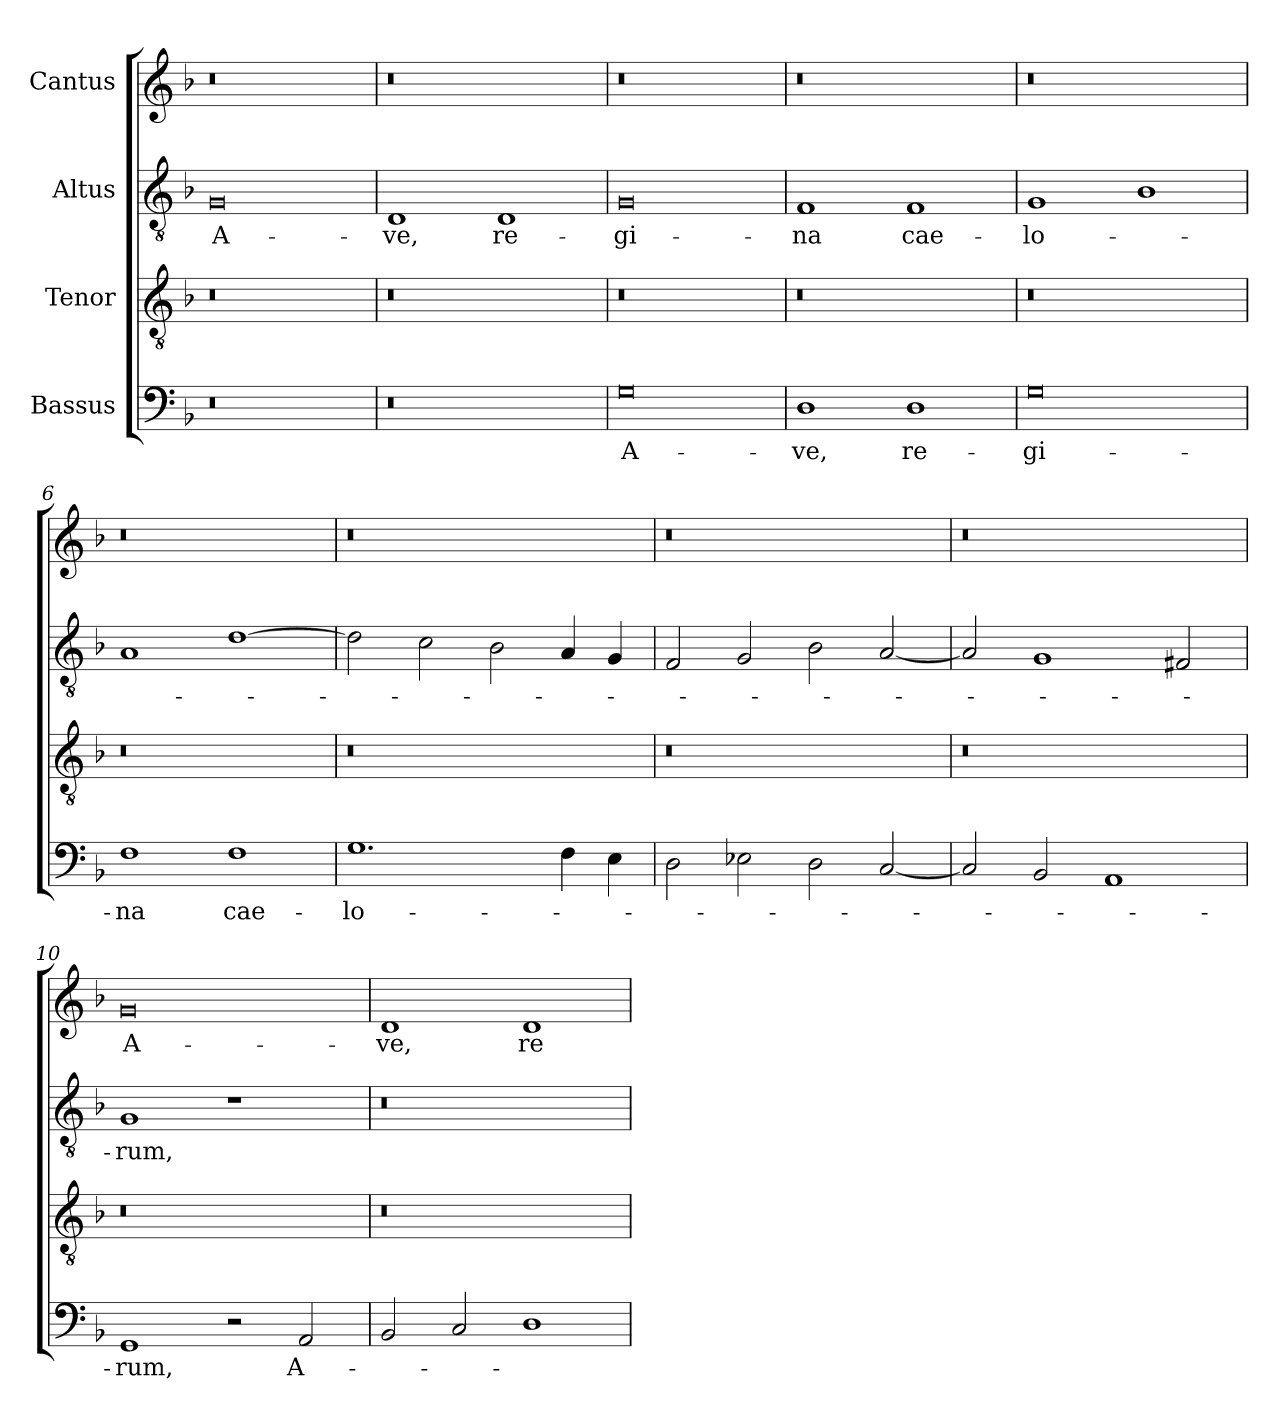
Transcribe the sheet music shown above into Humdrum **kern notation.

**kern	**text	**kern	**kern	**text	**kern	**text
*part4	*part4	*part3	*part2	*part2	*part1	*part1
*staff4	*staff4	*staff3	*staff2	*staff2	*staff1	*staff1
*I"Bassus	*	*I"Tenor	*I"Altus	*	*I"Cantus	*
*clefF4	*	*clefGv2	*clefGv2	*	*clefG2	*
*k[b-]	*	*k[b-]	*k[b-]	*	*k[b-]	*
*F:	*	*F:	*F:	*	*F:	*
=1	=1	=1	=1	=1	=1	=1
0r	.	0r	0G/	A-	0r	.
=2	=2	=2	=2	=2	=2	=2
0r	.	0r	1D/	-ve,	0r	.
.	.	.	1D/	re-	.	.
=3	=3	=3	=3	=3	=3	=3
0G\	A-	0r	0G/	-gi-	0r	.
=4	=4	=4	=4	=4	=4	=4
1D\	-ve,	0r	1F/	-na	0r	.
1D\	re-	.	1F/	cae-	.	.
=5	=5	=5	=5	=5	=5	=5
0G\	-gi-	0r	1G/	-lo-	0r	.
.	.	.	1B-\	.	.	.
=6	=6	=6	=6	=6	=6	=6
1F\	-na	0r	1A/	.	0r	.
1F\	cae-	.	[1d\	.	.	.
=7	=7	=7	=7	=7	=7	=7
1.G\	-lo-	0r	2d\]	.	0r	.
.	.	.	2c\	.	.	.
.	.	.	2B-\	.	.	.
4F\	.	.	4A/	.	.	.
4E\	.	.	4G/	.	.	.
!!LO:LB:g=z
=8	=8	=8	=8	=8	=8	=8
2D\	.	0r	2F/	.	0r	.
2E-X\	.	.	2G/	.	.	.
2D\	.	.	2B-\	.	.	.
[2C/	.	.	[2A/	.	.	.
=9	=9	=9	=9	=9	=9	=9
2C/]	.	0r	2A/]	.	0r	.
2BB-/	.	.	1G/	.	.	.
1AA/	.	.	.	.	.	.
.	.	.	2F#X/	.	.	.
=10	=10	=10	=10	=10	=10	=10
1GG/	-rum,	0r	1G/	-rum,	0g/	A-
2r	.	.	1r	.	.	.
2AA/	A-	.	.	.	.	.
=11	=11	=11	=11	=11	=11	=11
2BB-/	.	0r	0r	.	1d/	-ve,
2C/	.	.	.	.	.	.
1D\	.	.	.	.	1d/	re-
=	=	=	=	=	=	=
*-	*-	*-	*-	*-	*-	*-
